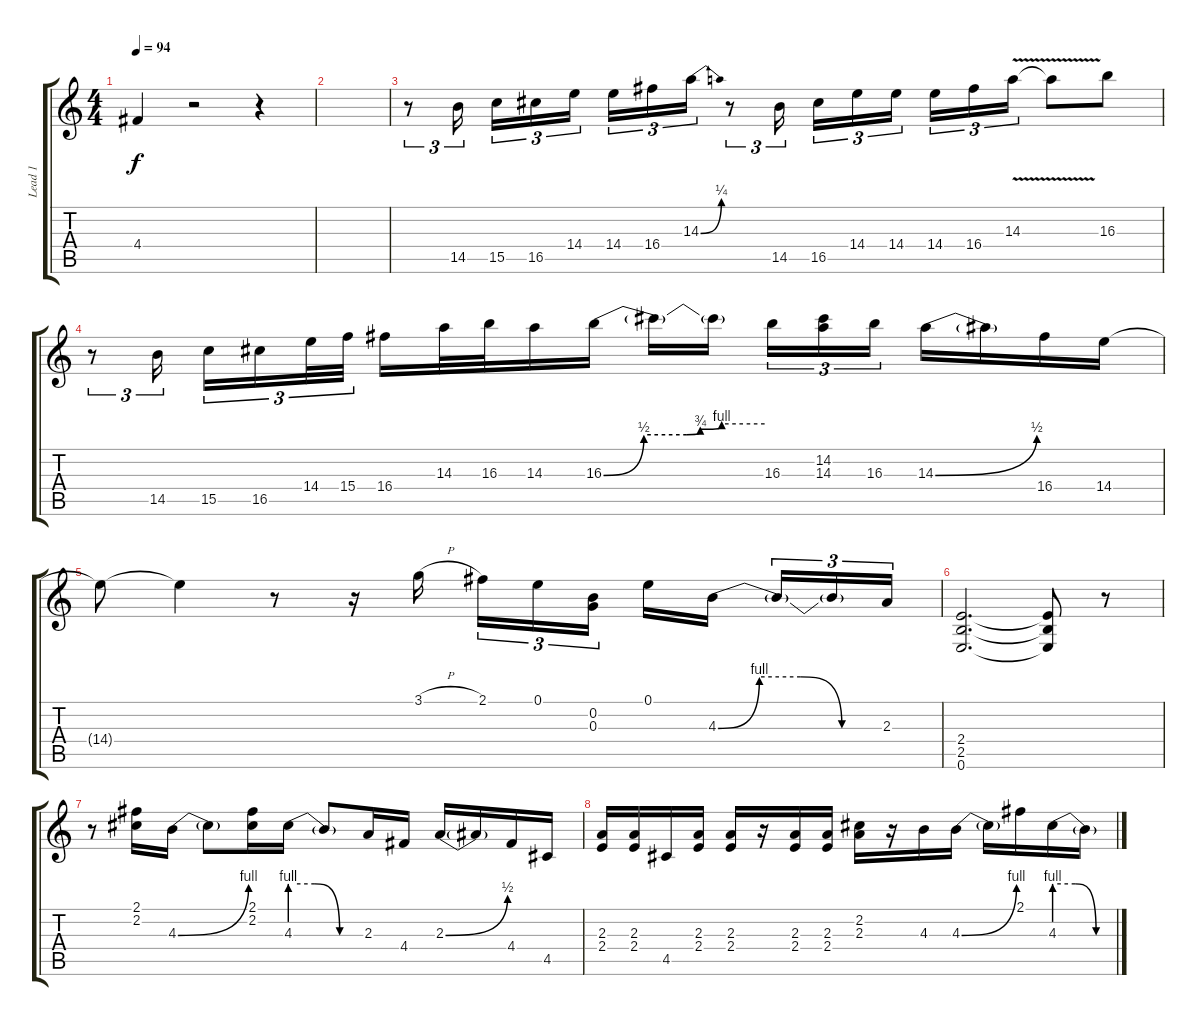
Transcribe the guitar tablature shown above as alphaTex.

\track ("Lead 1" "Lead 1") {instrument overdrivenguitar}
\staff {score tabs}
\tuning (E4 B3 G3 D3 A2 E2) {hide}
\ts (4 4)
\tempo 94
\clef g2
\ks c
4.4{t}.4{dy f} r.2 r.4 |
|
r.8{tu (3 2)} 14.5.16{tu (3 2)} 15.5.16{tu (3 2)} 16.5.16{tu (3 2)} 14.4.16{tu (3 2)} 14.4.16{tu (3 2)} 16.4.16{tu (3 2)} 14.3{be (bend 0 0 60 1)}.16{tu (3 2)} r.8{tu (3 2)} 14.5.16{tu (3 2)} 16.5.16{tu (3 2)} 14.4.16{tu (3 2)} 14.4.16{tu (3 2)} 14.4.16{tu (3 2)} 16.4.16{tu (3 2)} 14.3{v}.16{tu (3 2)} 14.3{t}.8 16.3.8 |
r.8{tu (3 2)} 14.5.16{tu (3 2)} 15.5.16{tu (3 2)} 16.5.16{tu (3 2)} 14.4.32{tu (3 2)} 15.4.32{tu (3 2)} 16.4.16 14.3.32 16.3.32 14.3.16 16.3{be (custom 0 0 15 2 31 2 36 3 44 4 60 4)}.16 16.3{t}.16 16.3{t}.16 16.3.16{tu (3 2)} (14.2 14.3).16{tu (3 2)} 16.3.16{tu (3 2)} 14.3{be (bend 0 0 60 2)}.16 14.3{t}.16 16.4.16 14.4.16 |
14.4{t}.8 14.4{t}.4 r.8 r.16 3.1{h}.16 2.1.16{tu (3 2)} 0.1.16{tu (3 2)} (0.2 0.3).16{tu (3 2)} 0.1.16 4.3{be (custom 0 0 15 4 30 4 45 0 60 0)}.16 4.3{t}.16{tu (3 2)} 4.3{t}.16{tu (3 2)} 2.3.16{tu (3 2)} |
(2.4 2.5 0.6).2{d} (2.4{t} 2.5{t} 0.6{t}).8 r.8 |
r.8 (2.1 2.2).16 4.3{be (bend 0 0 60 4)}.16 4.3{t}.8 (2.1 2.2).16 4.3{be (custom 0 4 20 4 40 0 60 0)}.16 4.3{t}.8 2.3.16 4.4.16 2.3{be (bend 0 0 60 2)}.16 2.3{t}.16 4.4.16 4.5.16 |
(2.3 2.4).16 (2.3 2.4).16 4.5.16 (2.3 2.4).16 (2.3 2.4).16 r.16 (2.3 2.4).16 (2.3 2.4).16 (2.2 2.3).16 r.16 4.3.16 4.3{be (bend 0 0 60 4)}.16 4.3{t}.16 2.1.16 4.3{be (custom 0 4 20 4 40 0 60 0)}.16 4.3{t}.16
